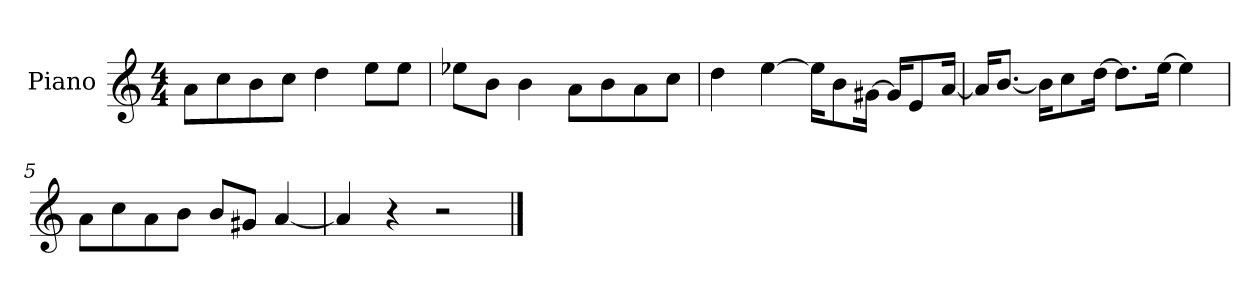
**kern
*part1
*staff1
*I"Piano
*I'P-no
*clefG2
*k[]
*M4/4
*MM90
=1
8a\L
8cc\
8b\
8cc\J
4dd\
8ee\L
8ee\J
=2
8ee-X\L
8b\J
4b\
8a\L
8b\
8a\
8cc\J
=3
4dd\
[4ee\
16ee\KL]
8b\
[16g#X\Jk
16g#/KL]
8e/
[16a/Jk
=4
16a/KL]
[8.b/J
16b\KL]
8cc\
[16dd\Jk
8.dd\L]
[16ee\Jk
4ee\]
=5
8a\L
8cc\
8a\
8b\J
8b/L
8g#X/J
[4a/
!!LO:LB:g=z
=6
4a/]
4r
2r
==
*-
